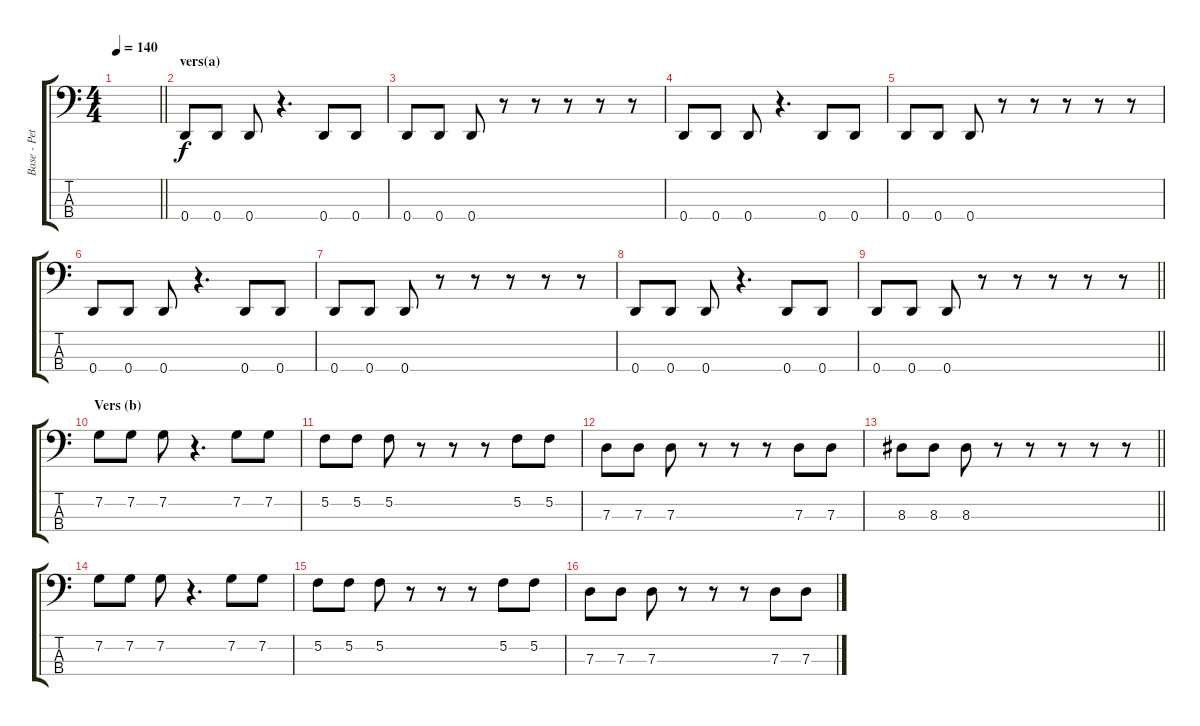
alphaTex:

\track ("Base - Peter London" "Base - Pet") {instrument electricbassfinger}
\staff {score tabs}
\tuning (F2 C2 G1 D1) {hide}
\ts (4 4)
\tempo 140
\clef f4
\barLineRight lightlight
\ks c
|
\section ("" "vers(a)")
0.4.8 0.4.8 0.4.8 r.4{d} 0.4.8 0.4.8 |
0.4.8 0.4.8 0.4.8 r.8 r.8 r.8 r.8 r.8 |
0.4.8 0.4.8 0.4.8 r.4{d} 0.4.8 0.4.8 |
0.4.8 0.4.8 0.4.8 r.8 r.8 r.8 r.8 r.8 |
0.4.8 0.4.8 0.4.8 r.4{d} 0.4.8 0.4.8 |
0.4.8 0.4.8 0.4.8 r.8 r.8 r.8 r.8 r.8 |
0.4.8 0.4.8 0.4.8 r.4{d} 0.4.8 0.4.8 |
\barLineRight lightlight
0.4.8 0.4.8 0.4.8 r.8 r.8 r.8 r.8 r.8 |
\section ("" "Vers (b)")
7.2.8 7.2.8 7.2.8 r.4{d} 7.2.8 7.2.8 |
5.2.8 5.2.8 5.2.8 r.8 r.8 r.8 5.2.8 5.2.8 |
7.3.8 7.3.8 7.3.8 r.8 r.8 r.8 7.3.8 7.3.8 |
\barLineRight lightlight
8.3.8 8.3.8 8.3.8 r.8 r.8 r.8 r.8 r.8 |
7.2.8 7.2.8 7.2.8 r.4{d} 7.2.8 7.2.8 |
5.2.8 5.2.8 5.2.8 r.8 r.8 r.8 5.2.8 5.2.8 |
7.3.8 7.3.8 7.3.8 r.8 r.8 r.8 7.3.8 7.3.8
